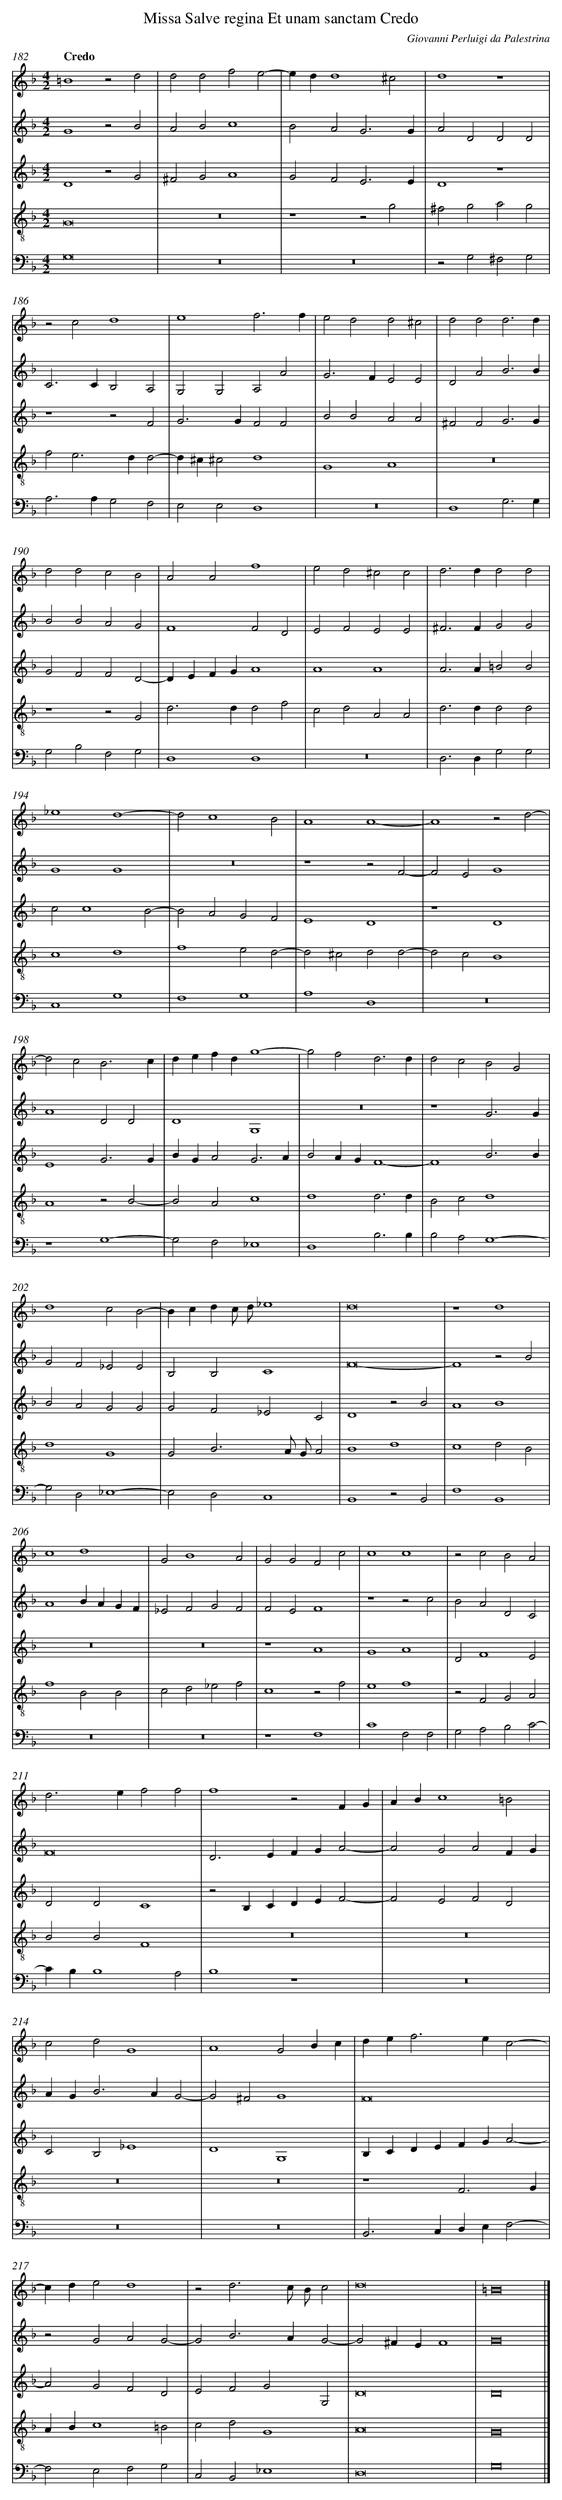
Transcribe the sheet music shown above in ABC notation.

X:1
T: Missa Salve regina Et unam sanctam Credo
C: Giovanni Perluigi da Palestrina
L: 1/4
M: 4/2
Q: "Credo"
V: 1 clef=treble
V: 2 clef=treble
V: 3 clef=treble
V: 4 clef=treble-8
V: 5 clef=bass
K: F
[V:1] =B4z2d2 |
[V:2] G4z2B2 |
[V:3] D4z2G2 |
[V:4] G8 |
[V:5] G,8 |
[V:1] d2d2f2e2- |
[V:2] A2B2c4 |
[V:3] ^F2G2A4 |
[V:4] z8 |
[V:5] z8 |
[V:1] edd4^c2 |
[V:2] B2A2G3G |
[V:3] G2F2E3E |
[V:4] z4z2g2 |
[V:5] z8 |
[V:1] d4z4 |
[V:2] A2D2D2D2 |
[V:3] D4z4 |
[V:4] ^f2g2a2g2 |
[V:5] z2G,2^F,2G,2 |
[V:1] z2c2d4 |
[V:2] C2>C2B,2A,2 |
[V:3] z4z2F2 |
[V:4] f2e2>d2d2- |
[V:5] A,2>A,2G,2F,2 |
[V:1] e4f3f |
[V:2] G,2G,2A,2A2 |
[V:3] G2>G2F2F2 |
[V:4] d^c^c2d4 |
[V:5] E,2E,2D,4 |
[V:1] e2d2d2^c2 |
[V:2] G2>F2E2E2 |
[V:3] B2B2A2A2 |
[V:4] G4A4 |
[V:5] z8 |
[V:1] d2d2d3d |
[V:2] D2A2B3B |
[V:3] ^F2F2G3G |
[V:4] z8 |
[V:5] D,4G,3G, |
[V:1] d2d2c2B2 |
[V:2] B2B2A2G2 |
[V:3] G2F2F2D2- |
[V:4] z4z2G2 |
[V:5] G,2B,2F,2G,2 |
[V:1] A2A2f4 |
[V:2] F4F2D2 |
[V:3] DEFGA4 |
[V:4] d2>d2d2f2 |
[V:5] D,4D,4 |
[V:1] e2d2^c2c2 |
[V:2] E2F2E2E2 |
[V:3] A4A4 |
[V:4] c2d2A2A2 |
[V:5] z8 |
[V:1] d2>d2d2d2 |
[V:2] ^F2>F2G2G2 |
[V:3] A2>A2=B2B2 |
[V:4] d2>d2d2d2 |
[V:5] D,2>D,2G,2G,2 |
[V:1] _e4d4- |
[V:2] G4G4 |
[V:3] c2c4B2- |
[V:4] c4d4 |
[V:5] C,4G,4 |
[V:1] d2c4B2 |
[V:2] z8 |
[V:3] B2A2G2F2 |
[V:4] f4e2d2- |
[V:5] F,4G,4 |
[V:1] A4A4- |
[V:2] z4z2F2- |
[V:3] E4D4 |
[V:4] d2^c2d2d2- |
[V:5] A,4D,4 |
[V:1] A4z2d2- |
[V:2] F2E2G4 |
[V:3] z4D4 |
[V:4] d2c2B4 |
[V:5] z8 |
[V:1] d2c2B3c |
[V:2] A4D2D2 |
[V:3] E4G3G |
[V:4] A4z2B2- |
[V:5] z4G,4- |
[V:1] defdg4- |
[V:2] D4G,4 |
[V:3] BGA2G3A |
[V:4] B2A2c4 |
[V:5] G,2F,2_E,4 |
[V:1] g2f2d3d |
[V:2] z8 |
[V:3] B2AGF4- |
[V:4] d4d3d |
[V:5] D,4B,3B, |
[V:1] d2c2B2G2 |
[V:2] z4G3G |
[V:3] F4B3B |
[V:4] B2c2d4 |
[V:5] B,2A,2G,4- |
[V:1] d4c2B2- |
[V:2] G2F2_E2E2 |
[V:3] B2A2G2G2 |
[V:4] d4G4 |
[V:5] G,2D,2_E,4- |
[V:1] Bcdc/ d/_e4 |
[V:2] B,2B,2C4 |
[V:3] G2F2_E2C2 |
[V:4] G2B3A/ G/A2 |
[V:5] E,2D,2C,4 |
[V:1] d8 |
[V:2] F8- |
[V:3] D4z2B2 |
[V:4] B4d4 |
[V:5] B,,4z2B,,2 |
[V:1] z4d4 |
[V:2] F4z2B2 |
[V:3] A4B4 |
[V:4] c4d2B2 |
[V:5] F,4B,,4 |
[V:1] c4d4 |
[V:2] A4BAGF |
[V:3] z8 |
[V:4] f4B2B2 |
[V:5] z8 |
[V:1] G2B4A2 |
[V:2] _E2F2G2F2 |
[V:3] z8 |
[V:4] c2d2_e2f2 |
[V:5] z8 |
[V:1] G2G2F2c2 |
[V:2] F2E2F4 |
[V:3] z4A4 |
[V:4] c4z2f2 |
[V:5] z4F,4 |
[V:1] c4c4 |
[V:2] z4z2c2 |
[V:3] G4A4 |
[V:4] e4f4 |
[V:5] C4F,2F,2 |
[V:1] z2c2B2A2 |
[V:2] B2A2D2C2 |
[V:3] D2F4E2 |
[V:4] z2F2G2A2 |
[V:5] G,2A,2B,2C2- |
[V:1] d2>e2f2f2 |
[V:2] F8 |
[V:3] D2D2C4 |
[V:4] B2B2F4 |
[V:5] CB,B,4A,2 |
[V:1] f4z2FG |
[V:2] D2>E2FGA2- |
[V:3] z2B,CDEF2- |
[V:4] z8 |
[V:5] B,4z4 |
[V:1] ABc4=B2 |
[V:2] A2G2A2FG |
[V:3] F2E2F2D2 |
[V:4] z8 |
[V:5] z8 |
[V:1] c2d2G4 |
[V:2] AG2<B2AG2- |
[V:3] C2B,2_E4 |
[V:4] z8 |
[V:5] z8 |
[V:1] A4G2Bc |
[V:2] G2^F2G4 |
[V:3] D4G,4 |
[V:4] z8 |
[V:5] z8 |
[V:1] de2<f2ec2- |
[V:2] F8 |
[V:3] B,CDEFGA2- |
[V:4] z4F3G |
[V:5] B,,2>C,2D,E,F,2- |
[V:1] cde2d4 |
[V:2] z2G2A2G2- |
[V:3] A2G2F2D2 |
[V:4] ABc4=B2 |
[V:5] F,2E,2F,2G,2 |
[V:1] z2d3c/ B/c2 |
[V:2] G2B2>A2G2- |
[V:3] E2F2G2G,2 |
[V:4] c2d2G4 |
[V:5] C,2B,,2_E,4 |
[V:1] d8 |
[V:2] G2^FEF4 |
[V:3] D8 |
[V:4] A8 |
[V:5] D,8 |
[V:1] =B8 |]
[V:2] G8 |]
[V:3] D8 |]
[V:4] G8 |]
[V:5] G,8 |]
